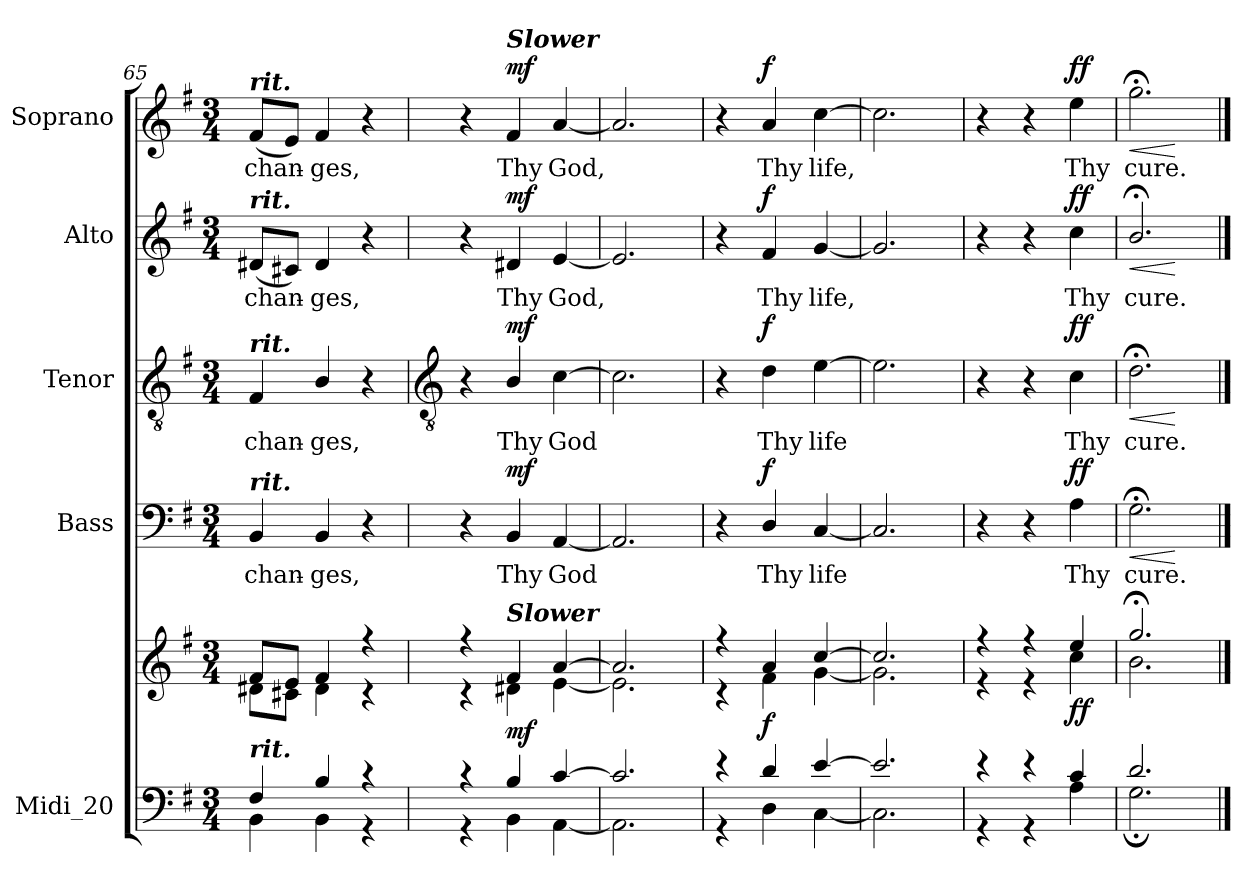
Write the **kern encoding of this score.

**kern	**kern	**dynam	**kern	**text	**dynam	**kern	**text	**dynam	**kern	**text	**dynam	**kern	**text	**dynam
*part5	*part5	*part5	*part4	*part4	*part4	*part3	*part3	*part3	*part2	*part2	*part2	*part1	*part1	*part1
*staff6	*staff5	*staff5/6	*staff4	*staff4	*staff4	*staff3	*staff3	*staff3	*staff2	*staff2	*staff2	*staff1	*staff1	*staff1
*I"Midi_20	*	*	*I"Bass	*	*	*I"Tenor	*	*	*I"Alto	*	*	*I"Soprano	*	*
*	*	*	*I'B	*	*	*I'T	*	*	*I'A	*	*	*I'S	*	*
*clefF4	*clefG2	*	*clefF4	*	*	*clefGv2	*	*	*clefG2	*	*	*clefG2	*	*
*k[f#]	*k[f#]	*	*k[f#]	*	*	*k[f#]	*	*	*k[f#]	*	*	*k[f#]	*	*
*G:	*G:	*	*G:	*	*	*G:	*	*	*G:	*	*	*G:	*	*
*M3/4	*M3/4	*	*M3/4	*	*	*M3/4	*	*	*M3/4	*	*	*M3/4	*	*
=65	=65	=65	=65	=65	=65	=65	=65	=65	=65	=65	=65	=65	=65	=65
*^	*^	*	*	*	*	*	*	*	*	*	*	*	*	*
!	!	!	!	!	!	!	!	!	!	!	!	!	!	!LO:TX:a:Bi:t=rit.	!	!
!	!	!	!	!	!	!	!	!	!	!	!LO:TX:a:Bi:t=rit.	!	!	!	!	!
!	!	!	!	!	!	!	!	!LO:TX:a:Bi:t=rit.	!	!	!	!	!	!	!	!
!	!	!	!	!	!LO:TX:a:Bi:t=rit.	!	!	!	!	!	!	!	!	!	!	!
!LO:TX:a:Bi:t=rit.	!	!	!	!	!	!	!	!	!	!	!	!	!	!	!	!
!	!	!	!	!	!	!LO:LY:b	!	!	!LO:LY:b	!	!	!LO:LY:b	!	!	!LO:LY:b	!
4F#/	4BB\	8f#/L	8d#X\L	.	4BB	chan-	.	4F#	chan-	.	(<8d#XL	chan-	.	(<8f#L	chan-	.
.	.	8e/J	8c#X\J	.	.	.	.	.	.	.	8c#XJ)	.	.	8eJ)	.	.
!	!	!	!	!	!	!LO:LY:b	!	!	!LO:LY:b	!	!	!LO:LY:b	!	!	!LO:LY:b	!
4B/	4BB\	4f#/	4d#\	.	4BB	-ges,	.	4B/	-ges,	.	4d#	ges,	.	4f#	ges,	.
4r	4r	4r	4r	.	4r	.	.	4r	.	.	4r	.	.	4r	.	.
!!LO:LB:g=z
=66	=66	=66	=66	=66	=66	=66	=66	=66	=66	=66	=66	=66	=66	=66	=66	=66
*	*	*	*	*	*	*	*	*clefGv2	*	*	*	*	*	*	*	*
4r	4r	4r	4r	.	4r	.	.	4r	.	.	4r	.	.	4r	.	.
!	!	!	!	!	!	!	!	!	!	!	!	!	!	!LO:TX:a:Bi:t=Slower	!	!
!	!	!LO:TX:a:Bi:t=Slower	!	!	!	!	!	!	!	!	!	!	!	!	!	!
!	!	!	!	!LO:DY:b	!	!LO:LY:b	!LO:DY:b	!	!LO:LY:b	!LO:DY:b	!	!LO:LY:b	!LO:DY:b	!	!LO:LY:b	!LO:DY:b
4B/	4BB\	4f#/	4d#X\	mf	4BB	Thy	mf	4B/	Thy	mf	4d#X	Thy	mf	4f#	Thy	mf
!	!	!	!	!	!	!LO:LY:b	!	!	!LO:LY:b	!	!	!LO:LY:b	!	!	!LO:LY:b	!
[4c/	[4AA\	[4a/	[4e\	.	[4AA	God	.	[4c	God	.	[4e	God,	.	[4a	God,	.
=67	=67	=67	=67	=67	=67	=67	=67	=67	=67	=67	=67	=67	=67	=67	=67	=67
2.c/]	2.AA\]	2.a/]	2.e\]	.	2.AA]	.	.	2.c]	.	.	2.e]	.	.	2.a]	.	.
=68	=68	=68	=68	=68	=68	=68	=68	=68	=68	=68	=68	=68	=68	=68	=68	=68
4r	4r	4r	4r	.	4r	.	.	4r	.	.	4r	.	.	4r	.	.
!	!	!	!	!LO:DY:b	!	!LO:LY:b	!LO:DY:b	!	!LO:LY:b	!LO:DY:b	!	!LO:LY:b	!LO:DY:b	!	!LO:LY:b	!LO:DY:b
4d/	4D\	4a/	4f#\	f	4D/	Thy	f	4d	Thy	f	4f#	Thy	f	4a	Thy	f
!	!	!	!	!	!	!LO:LY:b	!	!	!LO:LY:b	!	!	!LO:LY:b	!	!	!LO:LY:b	!
[4e/	[4C\	[4cc/	[4g\	.	[4C	life	.	[4e	life	.	[4g	life,	.	[4cc	life,	.
=69	=69	=69	=69	=69	=69	=69	=69	=69	=69	=69	=69	=69	=69	=69	=69	=69
2.e/]	2.C\]	2.cc/]	2.g\]	.	2.C]	.	.	2.e]	.	.	2.g]	.	.	2.cc]	.	.
=70	=70	=70	=70	=70	=70	=70	=70	=70	=70	=70	=70	=70	=70	=70	=70	=70
4r	4r	4r	4r	.	4r	.	.	4r	.	.	4r	.	.	4r	.	.
4r	4r	4r	4r	.	4r	.	.	4r	.	.	4r	.	.	4r	.	.
!	!	!	!	!LO:DY:b	!	!LO:LY:b	!LO:DY:b	!	!LO:LY:b	!LO:DY:b	!	!LO:LY:b	!LO:DY:b	!	!LO:LY:b	!LO:DY:b
4c/	4A\	4ee/	4cc\	ff	4A	Thy	ff	4c	Thy	ff	4cc	Thy	ff	4ee	Thy	ff
=71	=71	=71	=71	=71	=71	=71	=71	=71	=71	=71	=71	=71	=71	=71	=71	=71
!	!	!	!	!	!	!LO:LY:b	!LO:HP:b	!	!LO:LY:b	!LO:HP:b	!	!LO:LY:b	!LO:HP:b	!	!LO:LY:b	!LO:HP:b
2.d/	2.G;\	2.gg;</	2.b\	.	2.G;<	cure.	<	2.d;<	cure.	<	2.b;</	cure.	<	2.gg;<	cure.	<
*v	*v	*	*	*	*	*	*	*	*	*	*	*	*	*	*	*
*	*v	*v	*	*	*	*	*	*	*	*	*	*	*	*	*
.	.	.	.	.	[	.	.	[	.	.	[	.	.	[
==	==	==	==	==	==	==	==	==	==	==	==	==	==	==
*-	*-	*-	*-	*-	*-	*-	*-	*-	*-	*-	*-	*-	*-	*-
